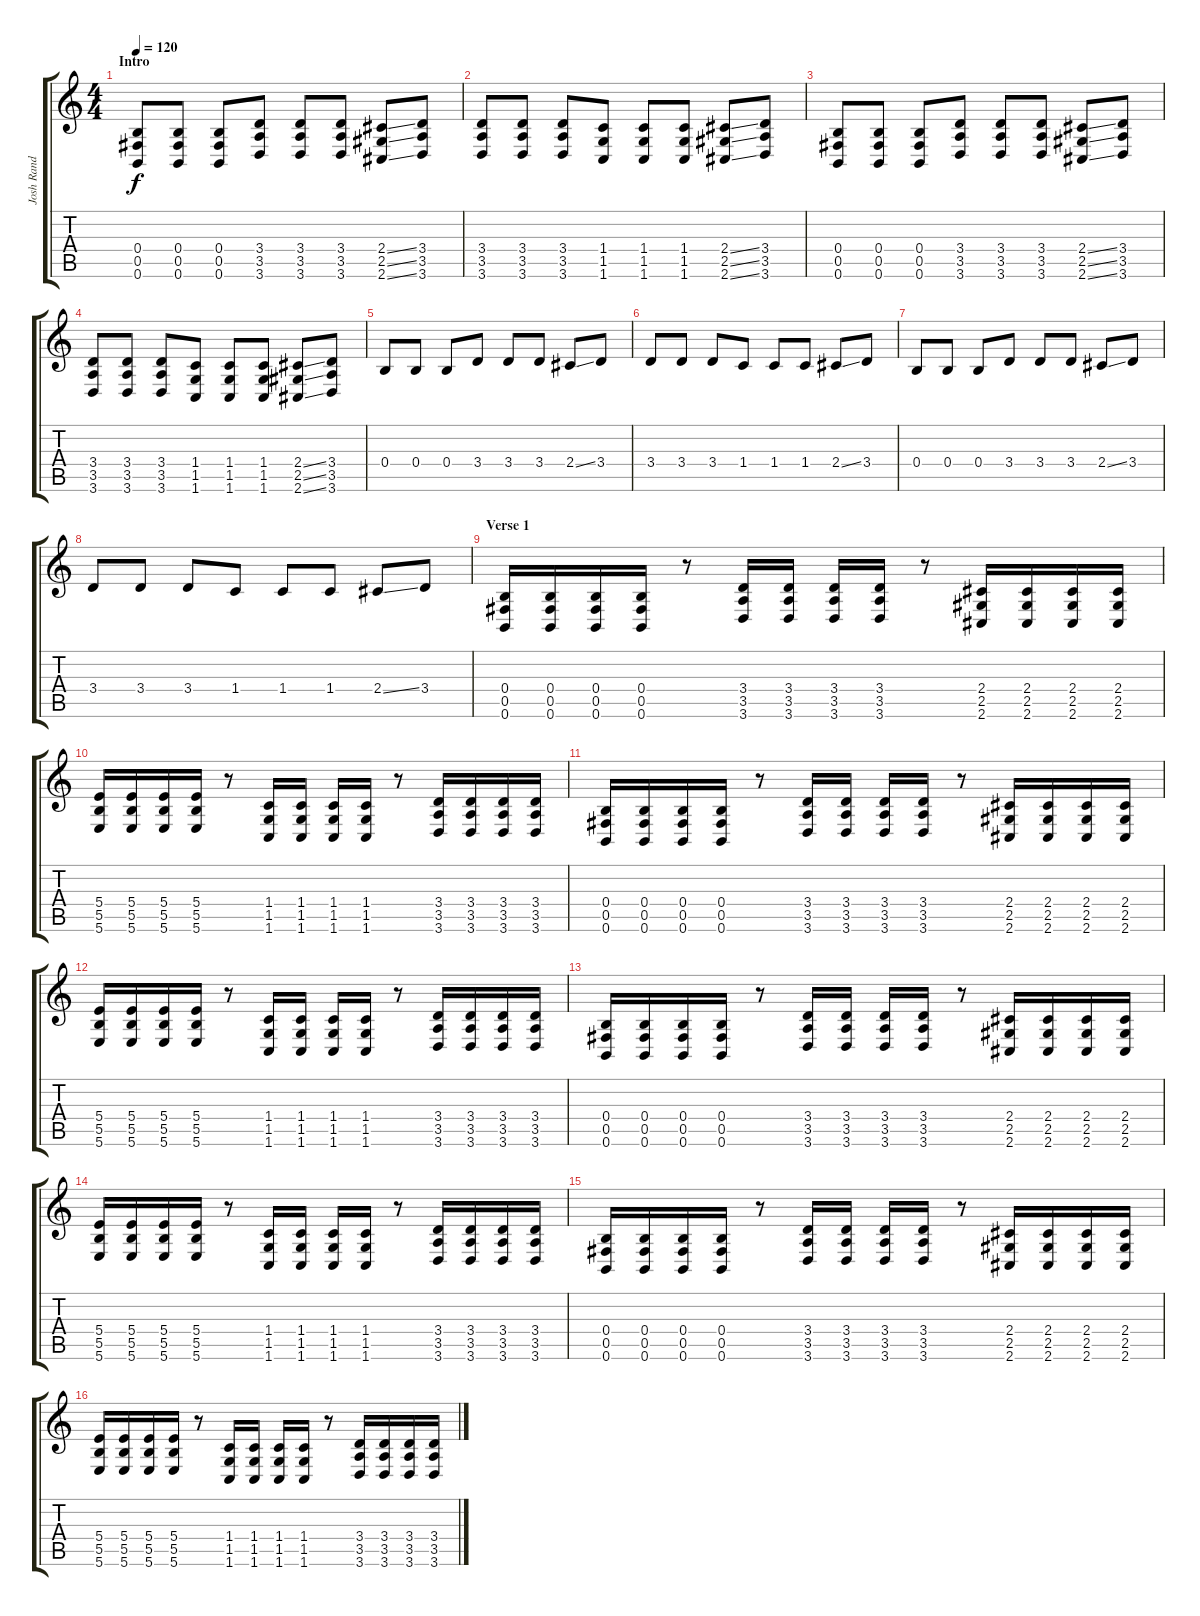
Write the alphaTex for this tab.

\track ("Josh Rand" "Josh Rand") {instrument distortionguitar}
\staff {score tabs}
\tuning (Db4 Ab3 E3 B2 Gb2 B1) {hide}
\ts (4 4)
\section ("" "Intro")
\tempo 120
\clef g2
\ks c
(0.4 0.5 0.6).8{dy f instrument distortionguitar} (0.4 0.5 0.6).8 (0.4 0.5 0.6).8 (3.4 3.5 3.6).8 (3.4 3.5 3.6).8 (3.4 3.5 3.6).8 (2.4{ss} 2.5{ss} 2.6{ss}).8 (3.4 3.5 3.6).8 |
(3.4 3.5 3.6).8 (3.4 3.5 3.6).8 (3.4 3.5 3.6).8 (1.4 1.5 1.6).8 (1.4 1.5 1.6).8 (1.4 1.5 1.6).8 (2.4{ss} 2.5{ss} 2.6{ss}).8 (3.4 3.5 3.6).8 |
(0.4 0.5 0.6).8 (0.4 0.5 0.6).8 (0.4 0.5 0.6).8 (3.4 3.5 3.6).8 (3.4 3.5 3.6).8 (3.4 3.5 3.6).8 (2.4{ss} 2.5{ss} 2.6{ss}).8 (3.4 3.5 3.6).8 |
(3.4 3.5 3.6).8 (3.4 3.5 3.6).8 (3.4 3.5 3.6).8 (1.4 1.5 1.6).8 (1.4 1.5 1.6).8 (1.4 1.5 1.6).8 (2.4{ss} 2.5{ss} 2.6{ss}).8 (3.4 3.5 3.6).8 |
0.4.8 0.4.8 0.4.8 3.4.8 3.4.8 3.4.8 2.4{ss}.8 3.4.8 |
3.4.8 3.4.8 3.4.8 1.4.8 1.4.8 1.4.8 2.4{ss}.8 3.4.8 |
0.4.8 0.4.8 0.4.8 3.4.8 3.4.8 3.4.8 2.4{ss}.8 3.4.8 |
3.4.8 3.4.8 3.4.8 1.4.8 1.4.8 1.4.8 2.4{ss}.8 3.4.8 |
\section ("" "Verse 1")
(0.4 0.5 0.6).16 (0.4 0.5 0.6).16 (0.4 0.5 0.6).16 (0.4 0.5 0.6).16 r.8 (3.4 3.5 3.6).16 (3.4 3.5 3.6).16 (3.4 3.5 3.6).16 (3.4 3.5 3.6).16 r.8 (2.4 2.5 2.6).16 (2.4 2.5 2.6).16 (2.4 2.5 2.6).16 (2.4 2.5 2.6).16 |
(5.4 5.5 5.6).16 (5.4 5.5 5.6).16 (5.4 5.5 5.6).16 (5.4 5.5 5.6).16 r.8 (1.4 1.5 1.6).16 (1.4 1.5 1.6).16 (1.4 1.5 1.6).16 (1.4 1.5 1.6).16 r.8 (3.4 3.5 3.6).16 (3.4 3.5 3.6).16 (3.4 3.5 3.6).16 (3.4 3.5 3.6).16 |
(0.4 0.5 0.6).16 (0.4 0.5 0.6).16 (0.4 0.5 0.6).16 (0.4 0.5 0.6).16 r.8 (3.4 3.5 3.6).16 (3.4 3.5 3.6).16 (3.4 3.5 3.6).16 (3.4 3.5 3.6).16 r.8 (2.4 2.5 2.6).16 (2.4 2.5 2.6).16 (2.4 2.5 2.6).16 (2.4 2.5 2.6).16 |
(5.4 5.5 5.6).16 (5.4 5.5 5.6).16 (5.4 5.5 5.6).16 (5.4 5.5 5.6).16 r.8 (1.4 1.5 1.6).16 (1.4 1.5 1.6).16 (1.4 1.5 1.6).16 (1.4 1.5 1.6).16 r.8 (3.4 3.5 3.6).16 (3.4 3.5 3.6).16 (3.4 3.5 3.6).16 (3.4 3.5 3.6).16 |
(0.4 0.5 0.6).16 (0.4 0.5 0.6).16 (0.4 0.5 0.6).16 (0.4 0.5 0.6).16 r.8 (3.4 3.5 3.6).16 (3.4 3.5 3.6).16 (3.4 3.5 3.6).16 (3.4 3.5 3.6).16 r.8 (2.4 2.5 2.6).16 (2.4 2.5 2.6).16 (2.4 2.5 2.6).16 (2.4 2.5 2.6).16 |
(5.4 5.5 5.6).16 (5.4 5.5 5.6).16 (5.4 5.5 5.6).16 (5.4 5.5 5.6).16 r.8 (1.4 1.5 1.6).16 (1.4 1.5 1.6).16 (1.4 1.5 1.6).16 (1.4 1.5 1.6).16 r.8 (3.4 3.5 3.6).16 (3.4 3.5 3.6).16 (3.4 3.5 3.6).16 (3.4 3.5 3.6).16 |
(0.4 0.5 0.6).16 (0.4 0.5 0.6).16 (0.4 0.5 0.6).16 (0.4 0.5 0.6).16 r.8 (3.4 3.5 3.6).16 (3.4 3.5 3.6).16 (3.4 3.5 3.6).16 (3.4 3.5 3.6).16 r.8 (2.4 2.5 2.6).16 (2.4 2.5 2.6).16 (2.4 2.5 2.6).16 (2.4 2.5 2.6).16 |
(5.4 5.5 5.6).16 (5.4 5.5 5.6).16 (5.4 5.5 5.6).16 (5.4 5.5 5.6).16 r.8 (1.4 1.5 1.6).16 (1.4 1.5 1.6).16 (1.4 1.5 1.6).16 (1.4 1.5 1.6).16 r.8 (3.4 3.5 3.6).16 (3.4 3.5 3.6).16 (3.4 3.5 3.6).16 (3.4 3.5 3.6).16
